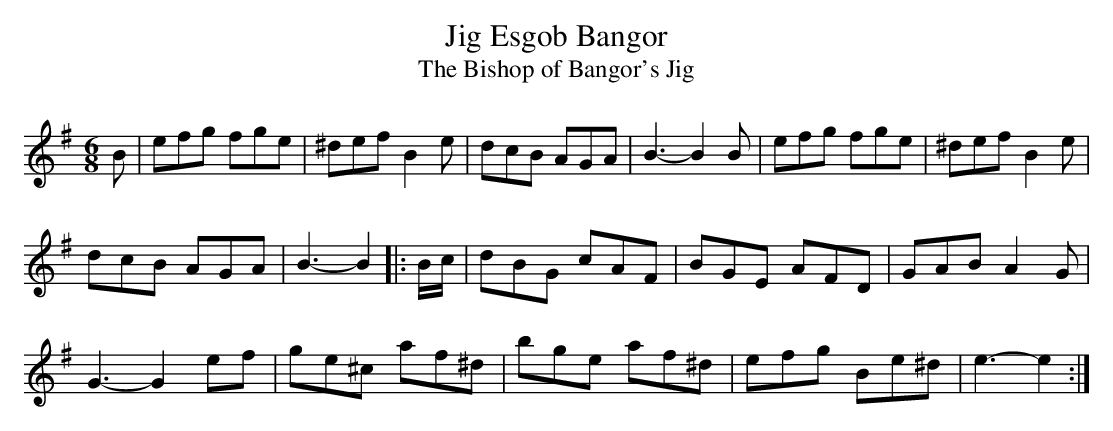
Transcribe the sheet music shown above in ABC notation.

X:1
T:Jig Esgob Bangor
T:The Bishop of Bangor's Jig
M:6/8
K:Em
B | efg fge | ^def B2 e | dcB AGA | B3-B2 B | efg fge | ^def B2 e |
 dcB AGA | B3-B2 |: B/2c/2 | dBG cAF | BGE AFD | GAB A2 G|
 G3-G2 ef | ge^c af^d | bge af^d | efg Be^d | e3-e2 :|
